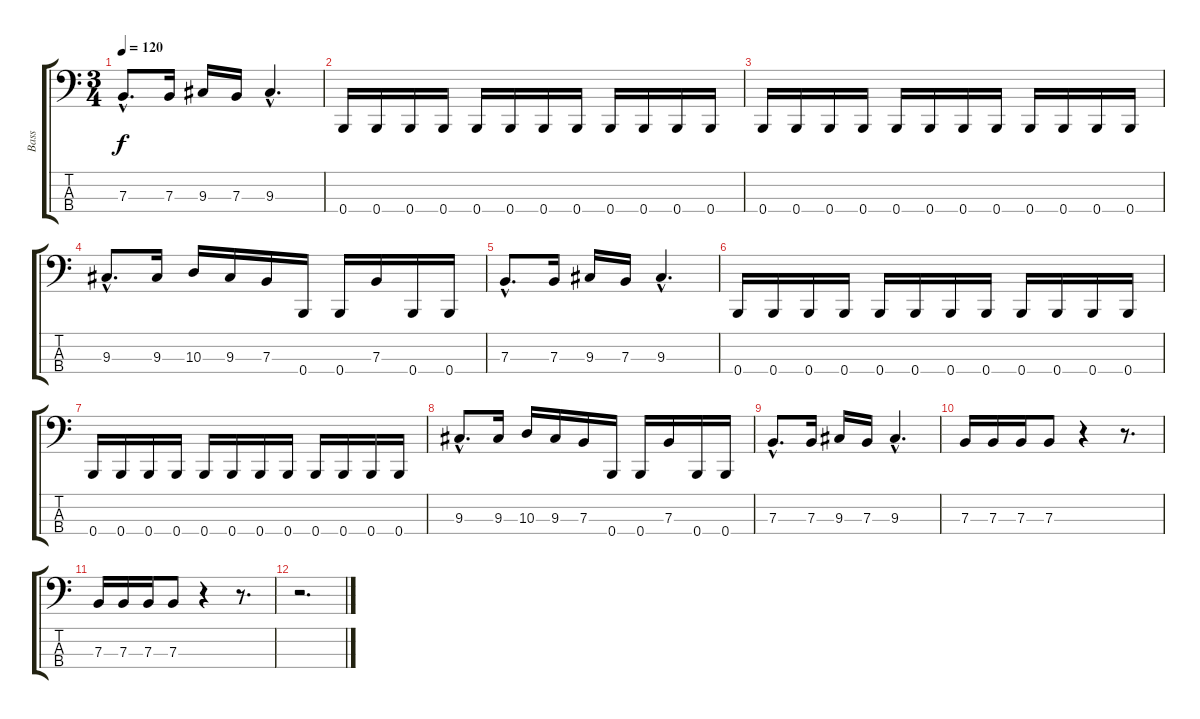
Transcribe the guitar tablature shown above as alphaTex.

\track ("Bass" "Bass") {instrument electricbasspick}
\staff {score tabs}
\tuning (D2 A1 E1 B0) {hide}
\ts (3 4)
\tempo 120
\clef f4
\ks c
7.3{hac}.8{d dy f} 7.3.16 9.3.16 7.3.16 9.3{hac}.4{d} |
0.4.16 0.4.16 0.4.16 0.4.16 0.4.16 0.4.16 0.4.16 0.4.16 0.4.16 0.4.16 0.4.16 0.4.16 |
0.4.16 0.4.16 0.4.16 0.4.16 0.4.16 0.4.16 0.4.16 0.4.16 0.4.16 0.4.16 0.4.16 0.4.16 |
9.3{hac}.8{d} 9.3.16 10.3.16 9.3.16 7.3.16 0.4.16 0.4.16 7.3.16 0.4.16 0.4.16 |
7.3{hac}.8{d} 7.3.16 9.3.16 7.3.16 9.3{hac}.4{d} |
0.4.16 0.4.16 0.4.16 0.4.16 0.4.16 0.4.16 0.4.16 0.4.16 0.4.16 0.4.16 0.4.16 0.4.16 |
0.4.16 0.4.16 0.4.16 0.4.16 0.4.16 0.4.16 0.4.16 0.4.16 0.4.16 0.4.16 0.4.16 0.4.16 |
9.3{hac}.8{d} 9.3.16 10.3.16 9.3.16 7.3.16 0.4.16 0.4.16 7.3.16 0.4.16 0.4.16 |
7.3{hac}.8{d} 7.3.16 9.3.16 7.3.16 9.3{hac}.4{d} |
7.3.16 7.3.16 7.3.16 7.3.8 r.4 r.8{d} |
7.3.16 7.3.16 7.3.16 7.3.8 r.4 r.8{d} |
r.2{d}
